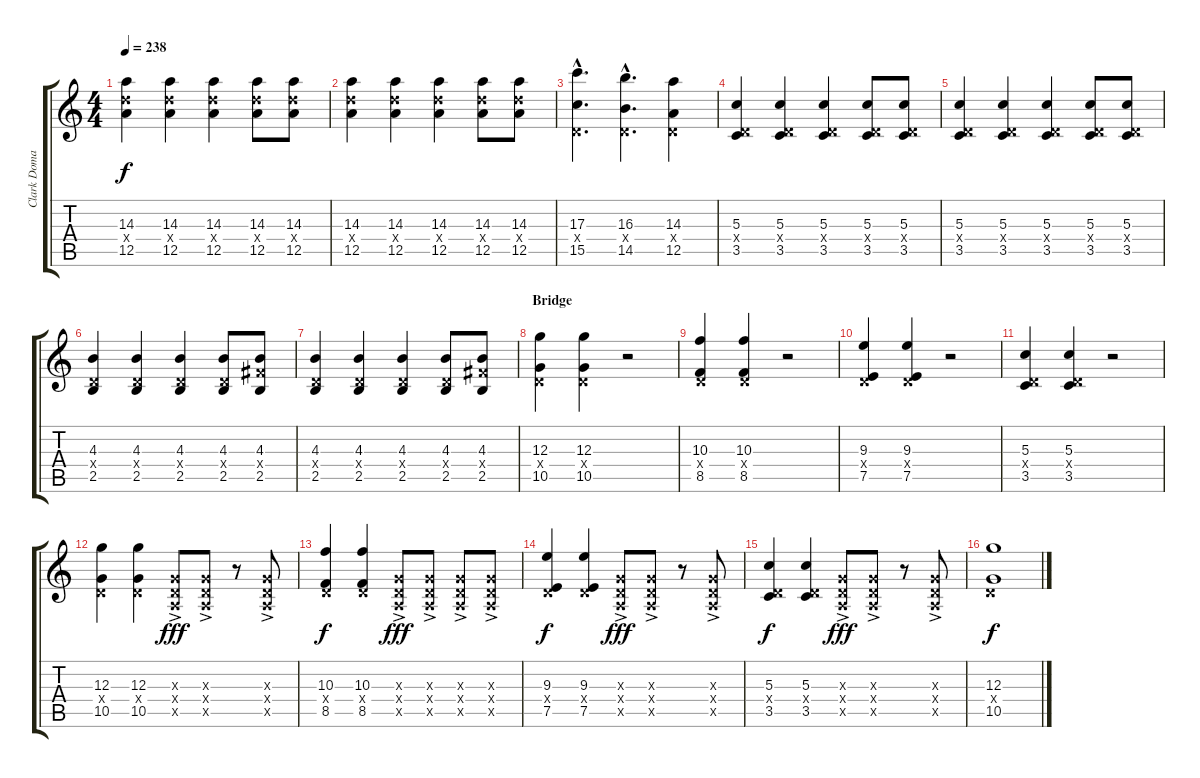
\track ("Clark Domae" "Clark Doma") {instrument electricguitarclean}
\staff {score tabs}
\tuning (E4 B3 G3 D3 A2 E2) {hide}
\ts (4 4)
\tempo 238
\clef g2
\ks c
(14.3 12.4{x} 12.5).4{dy f} (14.3 12.4{x} 12.5).4 (14.3 12.4{x} 12.5).4 (14.3 12.4{x} 12.5).8 (14.3 12.4{x} 12.5).8 |
(14.3 12.4{x} 12.5).4 (14.3 12.4{x} 12.5).4 (14.3 12.4{x} 12.5).4 (14.3 12.4{x} 12.5).8 (14.3 12.4{x} 12.5).8 |
(17.3{hac} 0.4{hac x} 15.5{hac}).4{d} (16.3{hac} 0.4{hac x} 14.5{hac}).4{d} (14.3 0.4{x} 12.5).4 |
(5.3 0.4{x} 3.5).4 (5.3 0.4{x} 3.5).4 (5.3 0.4{x} 3.5).4 (5.3 0.4{x} 3.5).8 (5.3 0.4{x} 3.5).8 |
(5.3 0.4{x} 3.5).4 (5.3 0.4{x} 3.5).4 (5.3 0.4{x} 3.5).4 (5.3 0.4{x} 3.5).8 (5.3 0.4{x} 3.5).8 |
(4.3 0.4{x} 2.5).4 (4.3 0.4{x} 2.5).4 (4.3 0.4{x} 2.5).4 (4.3 0.4{x} 2.5).8 (4.3 4.4{x} 2.5).8 |
(4.3 0.4{x} 2.5).4 (4.3 0.4{x} 2.5).4 (4.3 0.4{x} 2.5).4 (4.3 0.4{x} 2.5).8 (4.3 4.4{x} 2.5).8 |
\section ("" "Bridge")
(12.3 0.4{x} 10.5).4 (12.3 0.4{x} 10.5).4 r.2 |
(10.3 0.4{x} 8.5).4 (10.3 0.4{x} 8.5).4 r.2 |
(9.3 0.4{x} 7.5).4 (9.3 0.4{x} 7.5).4 r.2 |
(5.3 0.4{x} 3.5).4 (5.3 0.4{x} 3.5).4 r.2 |
(12.3 0.4{x} 10.5).4 (12.3 0.4{x} 10.5).4 (0.3{ac x} 0.4{ac x} 0.5{ac x}).8{dy fff} (0.3{ac x} 0.4{ac x} 0.5{ac x}).8 r.8 (0.3{ac x} 0.4{ac x} 0.5{ac x}).8 |
(10.3 0.4{x} 8.5).4{dy f} (10.3 0.4{x} 8.5).4 (0.3{ac x} 0.4{ac x} 0.5{ac x}).8{dy fff} (0.3{ac x} 0.4{ac x} 0.5{ac x}).8 (0.3{ac x} 0.4{ac x} 0.5{ac x}).8 (0.3{ac x} 0.4{ac x} 0.5{ac x}).8 |
(9.3 0.4{x} 7.5).4{dy f} (9.3 0.4{x} 7.5).4 (0.3{ac x} 0.4{ac x} 0.5{ac x}).8{dy fff} (0.3{ac x} 0.4{ac x} 0.5{ac x}).8 r.8 (0.3{ac x} 0.4{ac x} 0.5{ac x}).8 |
(5.3 0.4{x} 3.5).4{dy f} (5.3 0.4{x} 3.5).4 (0.3{ac x} 0.4{ac x} 0.5{ac x}).8{dy fff} (0.3{ac x} 0.4{ac x} 0.5{ac x}).8 r.8 (0.3{ac x} 0.4{ac x} 0.5{ac x}).8 |
(12.3 0.4{x} 10.5).1{dy f volume 5}
